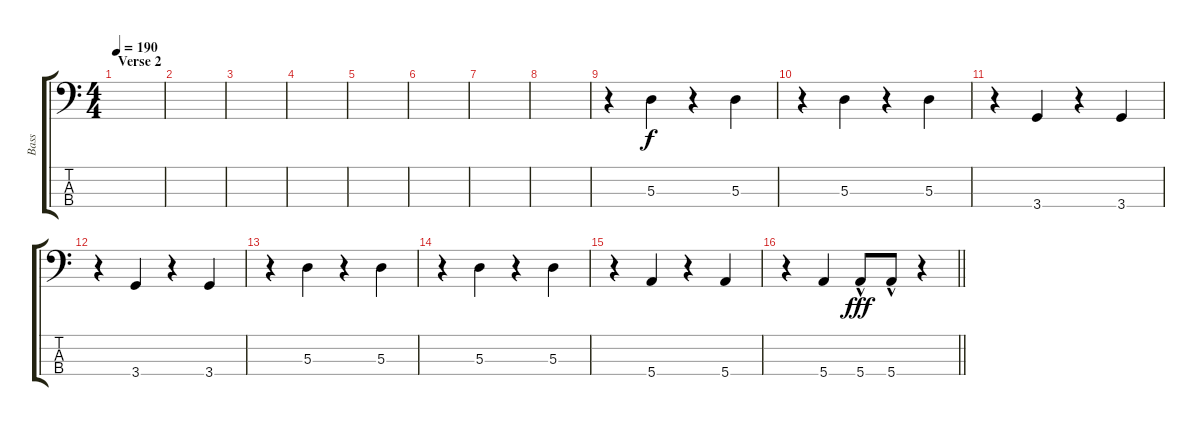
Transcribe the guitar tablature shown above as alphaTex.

\track ("Bass" "Bass") {instrument electricbassfinger}
\staff {score tabs}
\tuning (G2 D2 A1 E1) {hide}
\ts (4 4)
\section ("" "Verse 2")
\tempo 190
\clef f4
\ks c
|
|
|
|
|
|
|
|
r.4 5.3.4 r.4 5.3.4 |
r.4 5.3.4 r.4 5.3.4 |
r.4 3.4.4 r.4 3.4.4 |
r.4 3.4.4 r.4 3.4.4 |
r.4 5.3.4 r.4 5.3.4 |
r.4 5.3.4 r.4 5.3.4 |
r.4 5.4.4 r.4 5.4.4 |
\barLineRight lightlight
r.4 5.4.4 5.4{hac}.8{dy fff} 5.4{hac}.8 r.4
